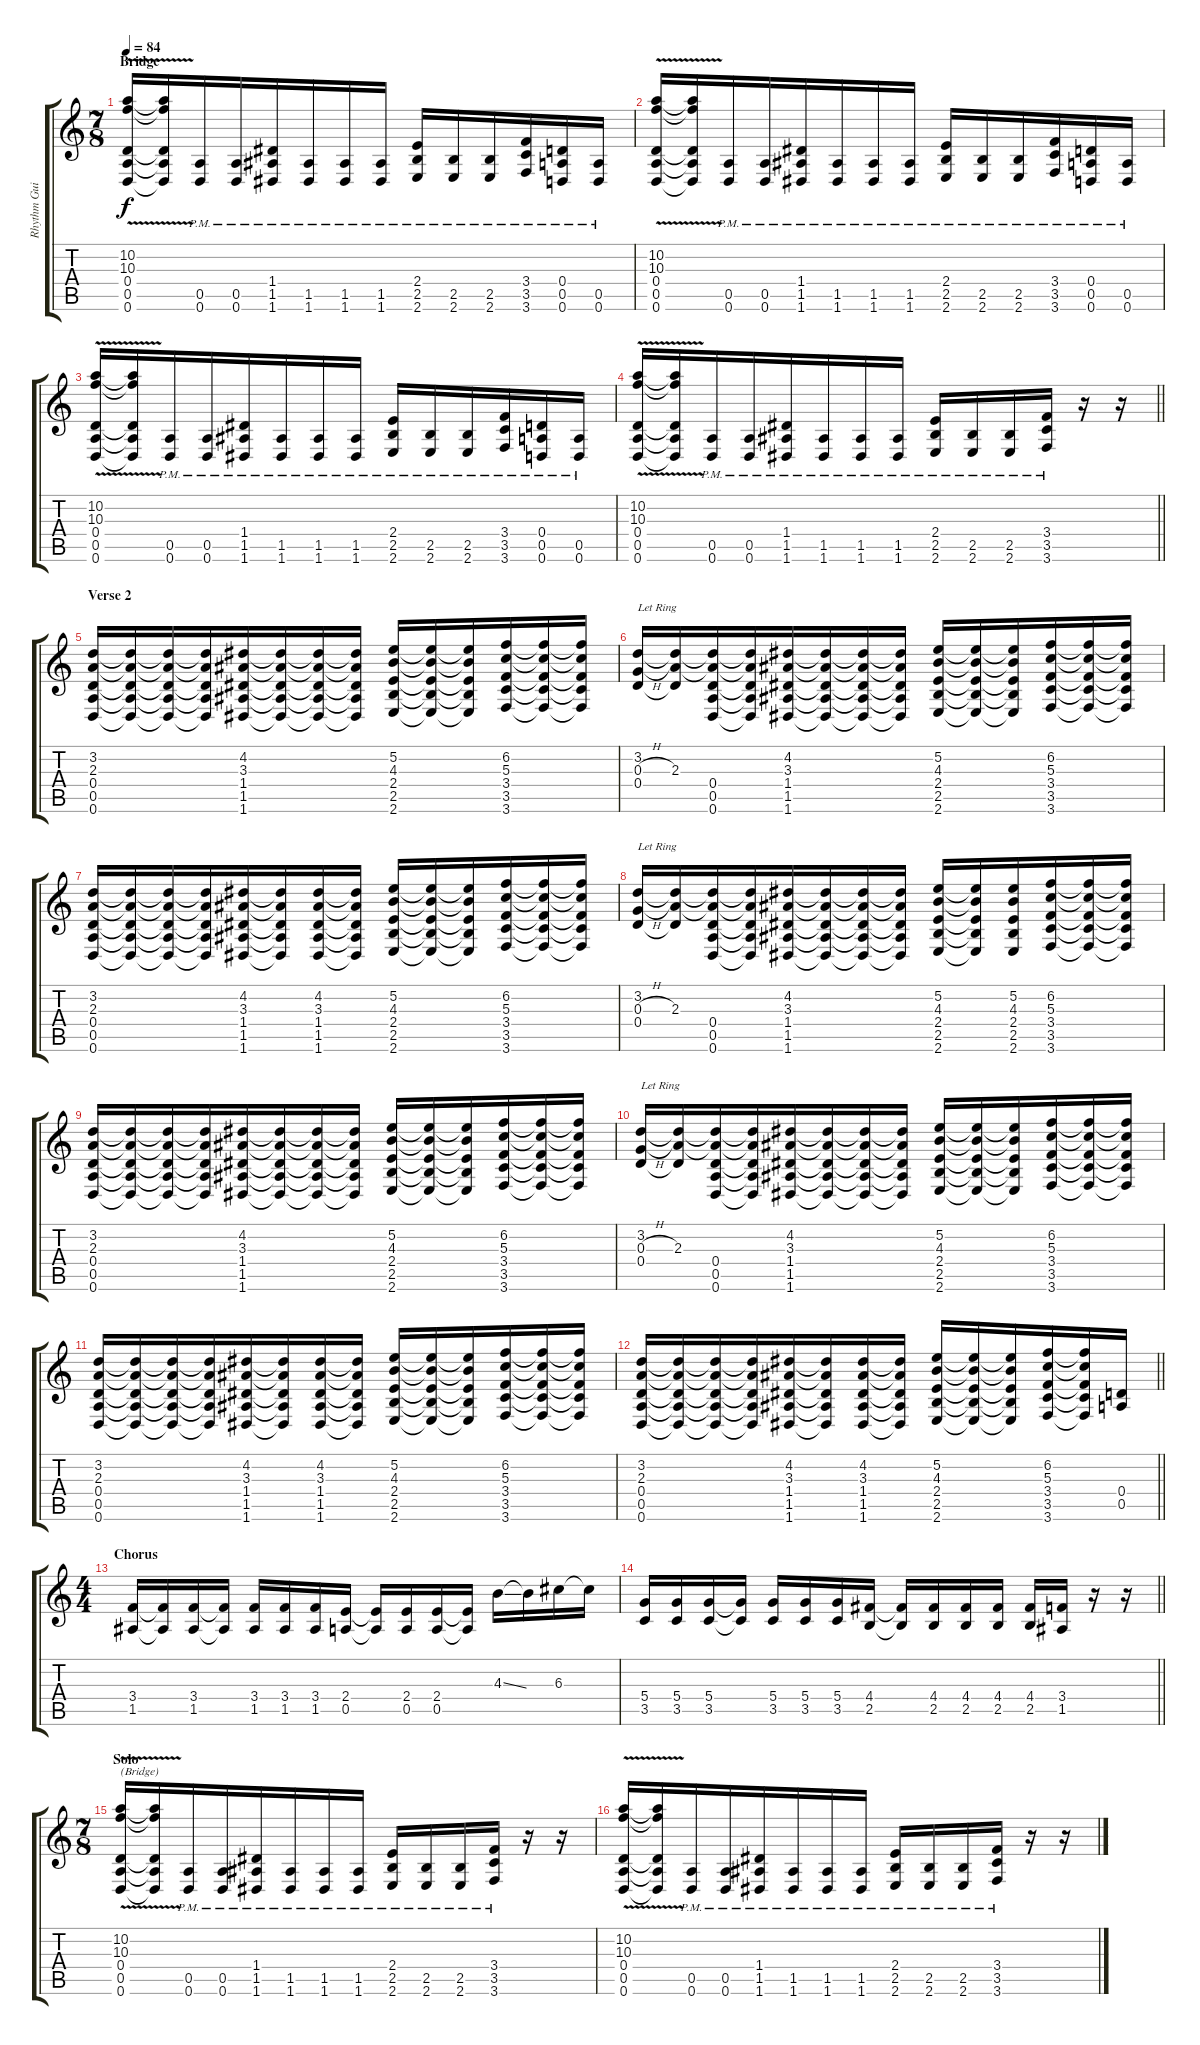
\track ("Rhythm Guitar 1" "Rhythm Gui") {instrument overdrivenguitar}
\staff {score tabs}
\tuning (E4 B3 G3 D3 A2 D2) {hide}
\ts (7 8)
\section ("" "Bridge")
\tempo 84
\clef g2
\ks c
(10.2{v} 10.3{v} 0.4 0.5 0.6).16{dy f} (10.2{t} 10.3{t} 0.4{t} 0.5{t} 0.6{t}).16 (0.5{pm} 0.6{pm}).16 (0.5{pm} 0.6{pm}).16 (1.4{pm} 1.5{pm} 1.6{pm}).16 (1.5{pm} 1.6{pm}).16 (1.5{pm} 1.6{pm}).16 (1.5{pm} 1.6{pm}).16 (2.4{pm} 2.5{pm} 2.6{pm}).16 (2.5{pm} 2.6{pm}).16 (2.5{pm} 2.6{pm}).16 (3.4{pm} 3.5{pm} 3.6{pm}).16 (0.4 0.5{pm} 0.6{pm}).16 (0.5{pm} 0.6{pm}).16 |
(10.2{v} 10.3{v} 0.4 0.5 0.6).16 (10.2{t} 10.3{t} 0.4{t} 0.5{t} 0.6{t}).16 (0.5{pm} 0.6{pm}).16 (0.5{pm} 0.6{pm}).16 (1.4{pm} 1.5{pm} 1.6{pm}).16 (1.5{pm} 1.6{pm}).16 (1.5{pm} 1.6{pm}).16 (1.5{pm} 1.6{pm}).16 (2.4{pm} 2.5{pm} 2.6{pm}).16 (2.5{pm} 2.6{pm}).16 (2.5{pm} 2.6{pm}).16 (3.4{pm} 3.5{pm} 3.6{pm}).16 (0.4 0.5{pm} 0.6{pm}).16 (0.5{pm} 0.6{pm}).16 |
(10.2{v} 10.3{v} 0.4 0.5 0.6).16 (10.2{t} 10.3{t} 0.4{t} 0.5{t} 0.6{t}).16 (0.5{pm} 0.6{pm}).16 (0.5{pm} 0.6{pm}).16 (1.4{pm} 1.5{pm} 1.6{pm}).16 (1.5{pm} 1.6{pm}).16 (1.5{pm} 1.6{pm}).16 (1.5{pm} 1.6{pm}).16 (2.4{pm} 2.5{pm} 2.6{pm}).16 (2.5{pm} 2.6{pm}).16 (2.5{pm} 2.6{pm}).16 (3.4{pm} 3.5{pm} 3.6{pm}).16 (0.4 0.5{pm} 0.6{pm}).16 (0.5{pm} 0.6{pm}).16 |
\barLineRight lightlight
(10.2{v} 10.3{v} 0.4 0.5 0.6).16 (10.2{t} 10.3{t} 0.4{t} 0.5{t} 0.6{t}).16 (0.5{pm} 0.6{pm}).16 (0.5{pm} 0.6{pm}).16 (1.4{pm} 1.5{pm} 1.6{pm}).16 (1.5{pm} 1.6{pm}).16 (1.5{pm} 1.6{pm}).16 (1.5{pm} 1.6{pm}).16 (2.4{pm} 2.5{pm} 2.6{pm}).16 (2.5{pm} 2.6{pm}).16 (2.5{pm} 2.6{pm}).16 (3.4{pm} 3.5{pm} 3.6{pm}).16 r.16 r.16 |
\section ("" "Verse 2")
(3.2 2.3 0.4 0.5 0.6).16 (3.2{t} 2.3{t} 0.4{t} 0.5{t} 0.6{t}).16 (3.2{t} 2.3{t} 0.4{t} 0.5{t} 0.6{t}).16 (3.2{t} 2.3{t} 0.4{t} 0.5{t} 0.6{t}).16 (4.2 3.3 1.4 1.5 1.6).16 (4.2{t} 3.3{t} 1.4{t} 1.5{t} 1.6{t}).16 (4.2{t} 3.3{t} 1.4{t} 1.5{t} 1.6{t}).16 (4.2{t} 3.3{t} 1.4{t} 1.5{t} 1.6{t}).16 (5.2 4.3 2.4 2.5 2.6).16 (5.2{t} 4.3{t} 2.4{t} 2.5{t} 2.6{t}).16 (5.2{t} 4.3{t} 2.4{t} 2.5{t} 2.6{t}).16 (6.2 5.3 3.4 3.5 3.6).16 (6.2{t} 5.3{t} 3.4{t} 3.5{t} 3.6{t}).16 (6.2{t} 5.3{t} 3.4{t} 3.5{t} 3.6{t}).16 |
(3.2 0.3{h} 0.4).16{txt "Let Ring"} (3.2{t} 2.3 0.4{t}).16 (3.2{t} 2.3{t} 0.4 0.5 0.6).16 (3.2{t} 2.3{t} 0.4{t} 0.5{t} 0.6{t}).16 (4.2 3.3 1.4 1.5 1.6).16 (4.2{t} 3.3{t} 1.4{t} 1.5{t} 1.6{t}).16 (4.2{t} 3.3{t} 1.4{t} 1.5{t} 1.6{t}).16 (4.2{t} 3.3{t} 1.4{t} 1.5{t} 1.6{t}).16 (5.2 4.3 2.4 2.5 2.6).16 (5.2{t} 4.3{t} 2.4{t} 2.5{t} 2.6{t}).16 (5.2{t} 4.3{t} 2.4{t} 2.5{t} 2.6{t}).16 (6.2 5.3 3.4 3.5 3.6).16 (6.2{t} 5.3{t} 3.4{t} 3.5{t} 3.6{t}).16 (6.2{t} 5.3{t} 3.4{t} 3.5{t} 3.6{t}).16 |
(3.2 2.3 0.4 0.5 0.6).16 (3.2{t} 2.3{t} 0.4{t} 0.5{t} 0.6{t}).16 (3.2{t} 2.3{t} 0.4{t} 0.5{t} 0.6{t}).16 (3.2{t} 2.3{t} 0.4{t} 0.5{t} 0.6{t}).16 (4.2 3.3 1.4 1.5 1.6).16 (4.2{t} 3.3{t} 1.4{t} 1.5{t} 1.6{t}).16 (4.2 3.3 1.4 1.5 1.6).16 (4.2{t} 3.3{t} 1.4{t} 1.5{t} 1.6{t}).16 (5.2 4.3 2.4 2.5 2.6).16 (5.2{t} 4.3{t} 2.4{t} 2.5{t} 2.6{t}).16 (5.2{t} 4.3{t} 2.4{t} 2.5{t} 2.6{t}).16 (6.2 5.3 3.4 3.5 3.6).16 (6.2{t} 5.3{t} 3.4{t} 3.5{t} 3.6{t}).16 (6.2{t} 5.3{t} 3.4{t} 3.5{t} 3.6{t}).16 |
(3.2 0.3{h} 0.4).16{txt "Let Ring"} (3.2{t} 2.3 0.4{t}).16 (3.2{t} 2.3{t} 0.4 0.5 0.6).16 (3.2{t} 2.3{t} 0.4{t} 0.5{t} 0.6{t}).16 (4.2 3.3 1.4 1.5 1.6).16 (4.2{t} 3.3{t} 1.4{t} 1.5{t} 1.6{t}).16 (4.2{t} 3.3{t} 1.4{t} 1.5{t} 1.6{t}).16 (4.2{t} 3.3{t} 1.4{t} 1.5{t} 1.6{t}).16 (5.2 4.3 2.4 2.5 2.6).16 (5.2{t} 4.3{t} 2.4{t} 2.5{t} 2.6{t}).16 (5.2 4.3 2.4 2.5 2.6).16 (6.2 5.3 3.4 3.5 3.6).16 (6.2{t} 5.3{t} 3.4{t} 3.5{t} 3.6{t}).16 (6.2{t} 5.3{t} 3.4{t} 3.5{t} 3.6{t}).16 |
(3.2 2.3 0.4 0.5 0.6).16 (3.2{t} 2.3{t} 0.4{t} 0.5{t} 0.6{t}).16 (3.2{t} 2.3{t} 0.4{t} 0.5{t} 0.6{t}).16 (3.2{t} 2.3{t} 0.4{t} 0.5{t} 0.6{t}).16 (4.2 3.3 1.4 1.5 1.6).16 (4.2{t} 3.3{t} 1.4{t} 1.5{t} 1.6{t}).16 (4.2{t} 3.3{t} 1.4{t} 1.5{t} 1.6{t}).16 (4.2{t} 3.3{t} 1.4{t} 1.5{t} 1.6{t}).16 (5.2 4.3 2.4 2.5 2.6).16 (5.2{t} 4.3{t} 2.4{t} 2.5{t} 2.6{t}).16 (5.2{t} 4.3{t} 2.4{t} 2.5{t} 2.6{t}).16 (6.2 5.3 3.4 3.5 3.6).16 (6.2{t} 5.3{t} 3.4{t} 3.5{t} 3.6{t}).16 (6.2{t} 5.3{t} 3.4{t} 3.5{t} 3.6{t}).16 |
(3.2 0.3{h} 0.4).16{txt "Let Ring"} (3.2{t} 2.3 0.4{t}).16 (3.2{t} 2.3{t} 0.4 0.5 0.6).16 (3.2{t} 2.3{t} 0.4{t} 0.5{t} 0.6{t}).16 (4.2 3.3 1.4 1.5 1.6).16 (4.2{t} 3.3{t} 1.4{t} 1.5{t} 1.6{t}).16 (4.2{t} 3.3{t} 1.4{t} 1.5{t} 1.6{t}).16 (4.2{t} 3.3{t} 1.4{t} 1.5{t} 1.6{t}).16 (5.2 4.3 2.4 2.5 2.6).16 (5.2{t} 4.3{t} 2.4{t} 2.5{t} 2.6{t}).16 (5.2{t} 4.3{t} 2.4{t} 2.5{t} 2.6{t}).16 (6.2 5.3 3.4 3.5 3.6).16 (6.2{t} 5.3{t} 3.4{t} 3.5{t} 3.6{t}).16 (6.2{t} 5.3{t} 3.4{t} 3.5{t} 3.6{t}).16 |
(3.2 2.3 0.4 0.5 0.6).16 (3.2{t} 2.3{t} 0.4{t} 0.5{t} 0.6{t}).16 (3.2{t} 2.3{t} 0.4{t} 0.5{t} 0.6{t}).16 (3.2{t} 2.3{t} 0.4{t} 0.5{t} 0.6{t}).16 (4.2 3.3 1.4 1.5 1.6).16 (4.2{t} 3.3{t} 1.4{t} 1.5{t} 1.6{t}).16 (4.2 3.3 1.4 1.5 1.6).16 (4.2{t} 3.3{t} 1.4{t} 1.5{t} 1.6{t}).16 (5.2 4.3 2.4 2.5 2.6).16 (5.2{t} 4.3{t} 2.4{t} 2.5{t} 2.6{t}).16 (5.2{t} 4.3{t} 2.4{t} 2.5{t} 2.6{t}).16 (6.2 5.3 3.4 3.5 3.6).16 (6.2{t} 5.3{t} 3.4{t} 3.5{t} 3.6{t}).16 (6.2{t} 5.3{t} 3.4{t} 3.5{t} 3.6{t}).16 |
\barLineRight lightlight
(3.2 2.3 0.4 0.5 0.6).16 (3.2{t} 2.3{t} 0.4{t} 0.5{t} 0.6{t}).16 (3.2{t} 2.3{t} 0.4{t} 0.5{t} 0.6{t}).16 (3.2{t} 2.3{t} 0.4{t} 0.5{t} 0.6{t}).16 (4.2 3.3 1.4 1.5 1.6).16 (4.2{t} 3.3{t} 1.4{t} 1.5{t} 1.6{t}).16 (4.2 3.3 1.4 1.5 1.6).16 (4.2{t} 3.3{t} 1.4{t} 1.5{t} 1.6{t}).16 (5.2 4.3 2.4 2.5 2.6).16 (5.2{t} 4.3{t} 2.4{t} 2.5{t} 2.6{t}).16 (5.2{t} 4.3{t} 2.4{t} 2.5{t} 2.6{t}).16 (6.2 5.3 3.4 3.5 3.6).16 (6.2{t} 5.3{t} 3.4{t} 3.5{t} 3.6{t}).16 (0.4 0.5).16 |
\ts (4 4)
\section ("" "Chorus")
(3.4 1.5).16 (3.4{t} 1.5{t}).16 (3.4 1.5).16 (3.4{t} 1.5{t}).16 (3.4 1.5).16 (3.4 1.5).16 (3.4 1.5).16 (2.4 0.5).16 (2.4{t} 0.5{t}).16 (2.4 0.5).16 (2.4 0.5).16 (2.4{t} 0.5{t}).16 4.3{ss}.16 4.3{t}.16 6.3.16 6.3{t}.16 |
\barLineRight lightlight
(5.4 3.5).16 (5.4 3.5).16 (5.4 3.5).16 (5.4{t} 3.5{t}).16 (5.4 3.5).16 (5.4 3.5).16 (5.4 3.5).16 (4.4 2.5).16 (4.4{t} 2.5{t}).16 (4.4 2.5).16 (4.4 2.5).16 (4.4 2.5).16 (4.4 2.5).16 (3.4 1.5).16 r.16 r.16 |
\ts (7 8)
\section ("" "Solo")
(10.2{v} 10.3{v} 0.4 0.5 0.6).16{txt "(Bridge)"} (10.2{t} 10.3{t} 0.4{t} 0.5{t} 0.6{t}).16 (0.5{pm} 0.6{pm}).16 (0.5{pm} 0.6{pm}).16 (1.4{pm} 1.5{pm} 1.6{pm}).16 (1.5{pm} 1.6{pm}).16 (1.5{pm} 1.6{pm}).16 (1.5{pm} 1.6{pm}).16 (2.4{pm} 2.5{pm} 2.6{pm}).16 (2.5{pm} 2.6{pm}).16 (2.5{pm} 2.6{pm}).16 (3.4{pm} 3.5{pm} 3.6{pm}).16 r.16 r.16 |
(10.2{v} 10.3{v} 0.4 0.5 0.6).16 (10.2{t} 10.3{t} 0.4{t} 0.5{t} 0.6{t}).16 (0.5{pm} 0.6{pm}).16 (0.5{pm} 0.6{pm}).16 (1.4{pm} 1.5{pm} 1.6{pm}).16 (1.5{pm} 1.6{pm}).16 (1.5{pm} 1.6{pm}).16 (1.5{pm} 1.6{pm}).16 (2.4{pm} 2.5{pm} 2.6{pm}).16 (2.5{pm} 2.6{pm}).16 (2.5{pm} 2.6{pm}).16 (3.4{pm} 3.5{pm} 3.6{pm}).16 r.16 r.16
